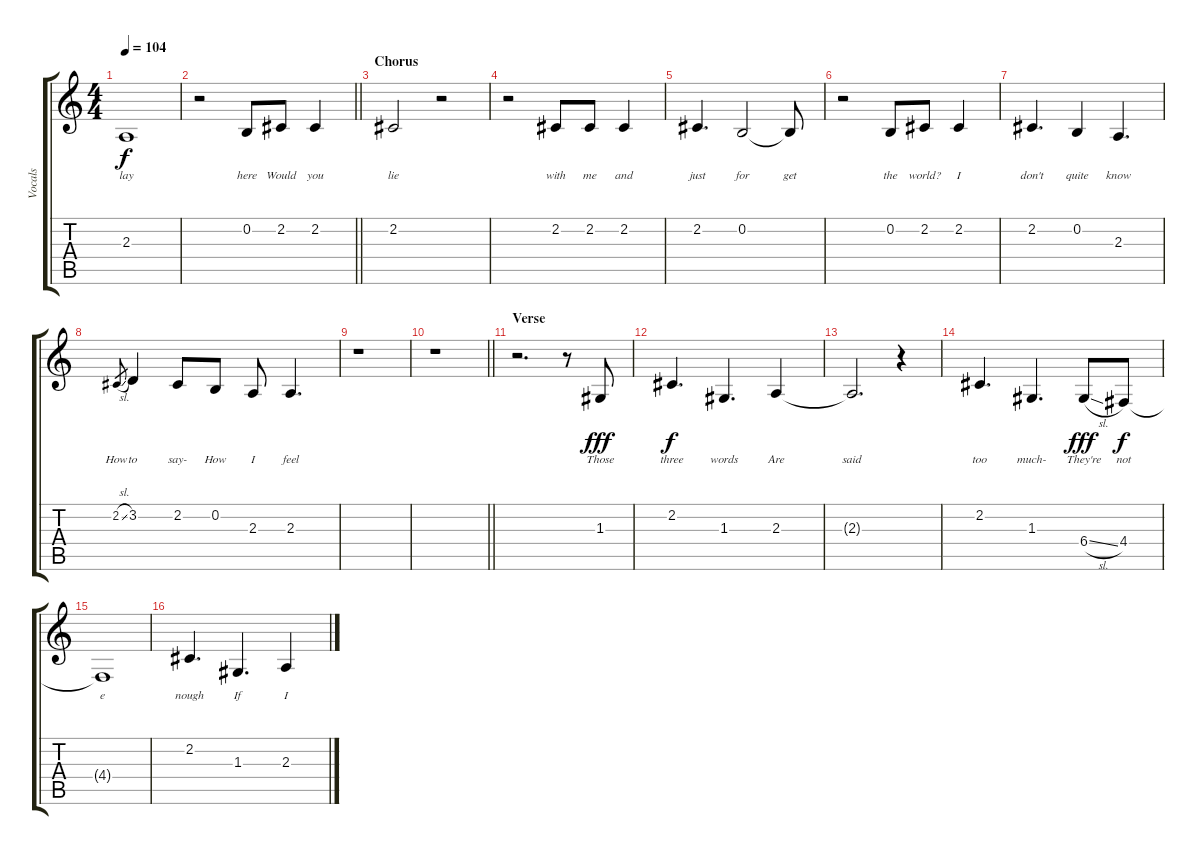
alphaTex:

\track ("Vocals" "Vocals") {instrument altosax}
\staff {score tabs}
\tuning (E4 B3 G3 D3 A2 E2) {hide}
\ts (4 4)
\tempo 104
\clef g2
\ks c
2.3{t}.1{lyrics (0 "lay") lyrics (1 "") lyrics (2 "") lyrics (3 "") lyrics (4 "") dy f} |
\barLineRight lightlight
r.2 0.2.8{lyrics (0 "here") lyrics (1 "") lyrics (2 "") lyrics (3 "") lyrics (4 "")} 2.2.8{lyrics (0 "Would") lyrics (1 "") lyrics (2 "") lyrics (3 "") lyrics (4 "")} 2.2.4{lyrics (0 "you") lyrics (1 "") lyrics (2 "") lyrics (3 "") lyrics (4 "")} |
\section ("" "Chorus")
2.2.2{lyrics (0 "lie") lyrics (1 "") lyrics (2 "") lyrics (3 "") lyrics (4 "")} r.2 |
r.2 2.2.8{lyrics (0 "with") lyrics (1 "") lyrics (2 "") lyrics (3 "") lyrics (4 "")} 2.2.8{lyrics (0 "me") lyrics (1 "") lyrics (2 "") lyrics (3 "") lyrics (4 "")} 2.2.4{lyrics (0 "and") lyrics (1 "") lyrics (2 "") lyrics (3 "") lyrics (4 "")} |
2.2.4{d lyrics (0 "just") lyrics (1 "") lyrics (2 "") lyrics (3 "") lyrics (4 "")} 0.2.2{lyrics (0 "for") lyrics (1 "") lyrics (2 "") lyrics (3 "") lyrics (4 "")} 0.2{t}.8{lyrics (0 "get") lyrics (1 "") lyrics (2 "") lyrics (3 "") lyrics (4 "")} |
r.2 0.2.8{lyrics (0 "the") lyrics (1 "") lyrics (2 "") lyrics (3 "") lyrics (4 "")} 2.2.8{lyrics (0 "world?") lyrics (1 "") lyrics (2 "") lyrics (3 "") lyrics (4 "")} 2.2.4{lyrics (0 "I") lyrics (1 "") lyrics (2 "") lyrics (3 "") lyrics (4 "")} |
2.2.4{d lyrics (0 "don't") lyrics (1 "") lyrics (2 "") lyrics (3 "") lyrics (4 "")} 0.2.4{lyrics (0 "quite") lyrics (1 "") lyrics (2 "") lyrics (3 "") lyrics (4 "")} 2.3.4{d lyrics (0 "know") lyrics (1 "") lyrics (2 "") lyrics (3 "") lyrics (4 "")} |
2.2{sl}.8{lyrics (0 "How") lyrics (1 "") lyrics (2 "") lyrics (3 "") lyrics (4 "") gr} 3.2.4{lyrics (0 "to") lyrics (1 "") lyrics (2 "") lyrics (3 "") lyrics (4 "")} 2.2.8{lyrics (0 "say-") lyrics (1 "") lyrics (2 "") lyrics (3 "") lyrics (4 "")} 0.2.8{lyrics (0 "How") lyrics (1 "") lyrics (2 "") lyrics (3 "") lyrics (4 "")} 2.3.8{lyrics (0 "I") lyrics (1 "") lyrics (2 "") lyrics (3 "") lyrics (4 "")} 2.3.4{d lyrics (0 "feel") lyrics (1 "") lyrics (2 "") lyrics (3 "") lyrics (4 "")} |
r.1 |
\barLineRight lightlight
r.1 |
\section ("" "Verse")
r.2{d} r.8 1.3.8{lyrics (0 "Those") lyrics (1 "") lyrics (2 "") lyrics (3 "") lyrics (4 "") dy fff} |
2.2.4{d lyrics (0 "three") lyrics (1 "") lyrics (2 "") lyrics (3 "") lyrics (4 "") dy f} 1.3.4{d lyrics (0 "words") lyrics (1 "") lyrics (2 "") lyrics (3 "") lyrics (4 "")} 2.3.4{lyrics (0 "Are") lyrics (1 "") lyrics (2 "") lyrics (3 "") lyrics (4 "")} |
2.3{t}.2{d lyrics (0 "said") lyrics (1 "") lyrics (2 "") lyrics (3 "") lyrics (4 "")} r.4 |
2.2.4{d lyrics (0 "too") lyrics (1 "") lyrics (2 "") lyrics (3 "") lyrics (4 "")} 1.3.4{d lyrics (0 "much-") lyrics (1 "") lyrics (2 "") lyrics (3 "") lyrics (4 "")} 6.4{sl}.8{lyrics (0 "They're") lyrics (1 "") lyrics (2 "") lyrics (3 "") lyrics (4 "") dy fff} 4.4.8{lyrics (0 "not") lyrics (1 "") lyrics (2 "") lyrics (3 "") lyrics (4 "") dy f} |
4.4{t}.1{lyrics (0 "e") lyrics (1 "") lyrics (2 "") lyrics (3 "") lyrics (4 "")} |
2.2.4{d lyrics (0 "nough") lyrics (1 "") lyrics (2 "") lyrics (3 "") lyrics (4 "")} 1.3.4{d lyrics (0 "If") lyrics (1 "") lyrics (2 "") lyrics (3 "") lyrics (4 "")} 2.3.4{lyrics (0 "I") lyrics (1 "") lyrics (2 "") lyrics (3 "") lyrics (4 "")}
